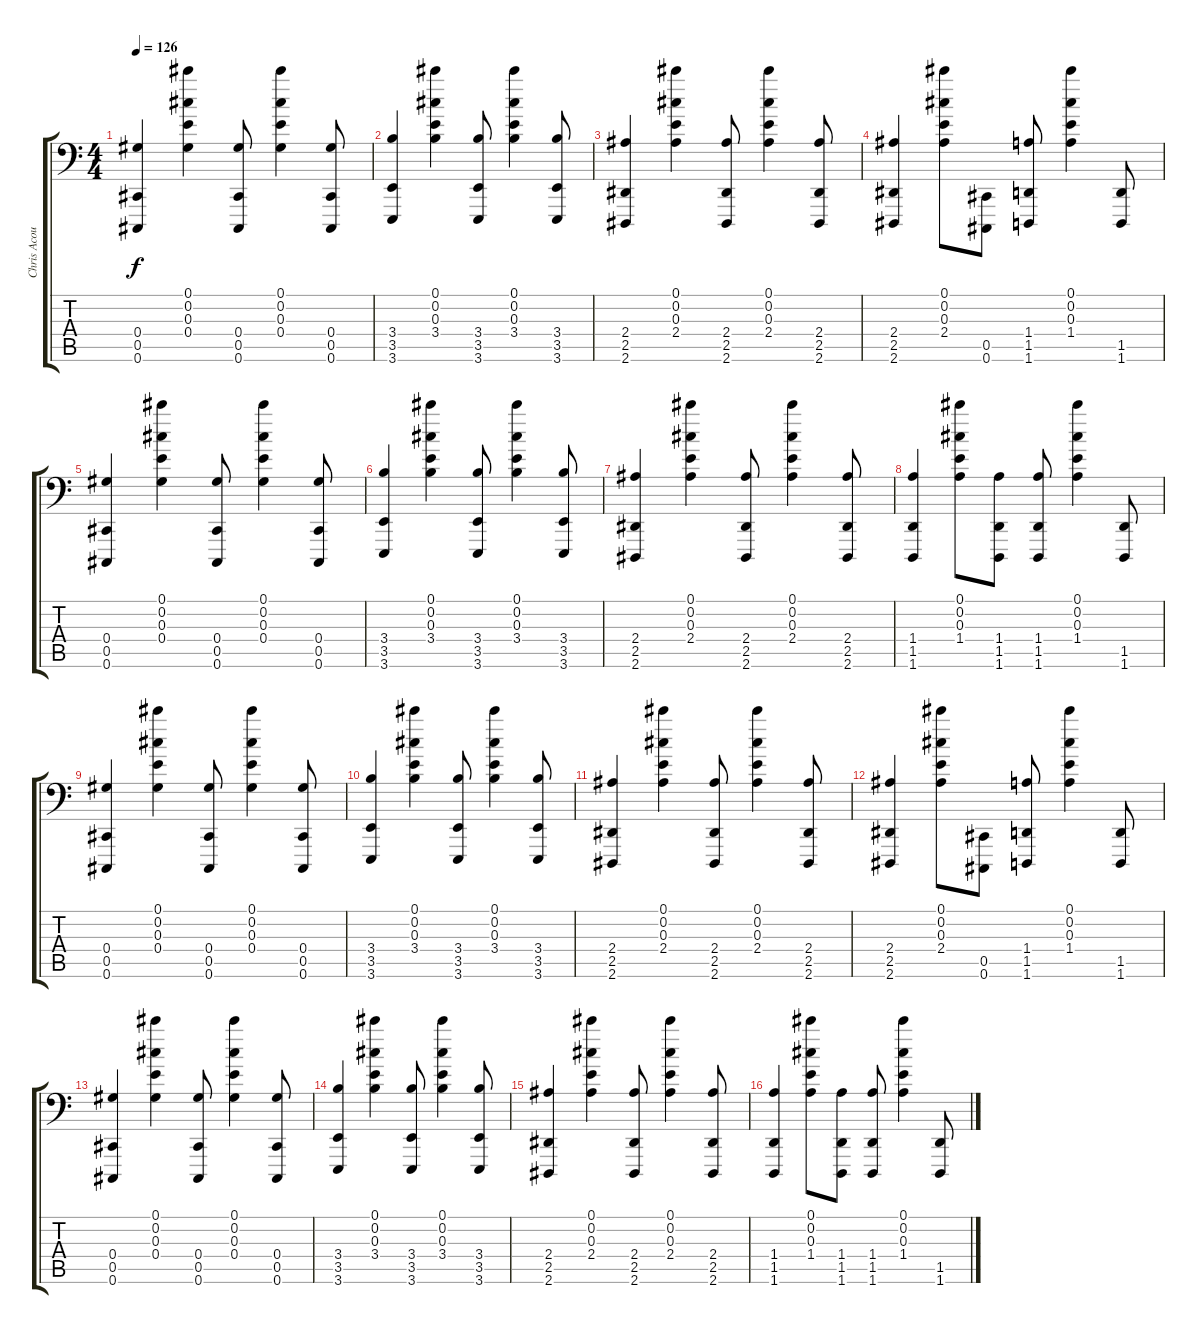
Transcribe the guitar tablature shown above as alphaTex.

\track ("Chris Acoustic" "Chris Acou") {instrument acousticguitarsteel}
\staff {score tabs}
\tuning (Db5 Db4 E3 Ab2 Db1 Db0) {hide}
\ts (4 4)
\tempo 126
\clef f4
\ks c
(0.4 0.5 0.6).4{dy f instrument acousticguitarsteel} (0.1 0.2 0.3 0.4).4 (0.4 0.5 0.6).8 (0.1 0.2 0.3 0.4).4 (0.4 0.5 0.6).8 |
(3.4 3.5 3.6).4 (0.1 0.2 0.3 3.4).4 (3.4 3.5 3.6).8 (0.1 0.2 0.3 3.4).4 (3.4 3.5 3.6).8 |
(2.4 2.5 2.6).4 (0.1 0.2 0.3 2.4).4 (2.4 2.5 2.6).8 (0.1 0.2 0.3 2.4).4 (2.4 2.5 2.6).8 |
(2.4 2.5 2.6).4 (0.1 0.2 0.3 2.4).8 (0.5 0.6).8 (1.4 1.5 1.6).8 (0.1 0.2 0.3 1.4).4 (1.5 1.6).8 |
(0.4 0.5 0.6).4{instrument acousticguitarsteel} (0.1 0.2 0.3 0.4).4 (0.4 0.5 0.6).8 (0.1 0.2 0.3 0.4).4 (0.4 0.5 0.6).8 |
(3.4 3.5 3.6).4 (0.1 0.2 0.3 3.4).4 (3.4 3.5 3.6).8 (0.1 0.2 0.3 3.4).4 (3.4 3.5 3.6).8 |
(2.4 2.5 2.6).4 (0.1 0.2 0.3 2.4).4 (2.4 2.5 2.6).8 (0.1 0.2 0.3 2.4).4 (2.4 2.5 2.6).8 |
(1.4 1.5 1.6).4 (0.1 0.2 0.3 1.4).8 (1.4 1.5 1.6).8 (1.4 1.5 1.6).8 (0.1 0.2 0.3 1.4).4 (1.5 1.6).8 |
(0.4 0.5 0.6).4 (0.1 0.2 0.3 0.4).4 (0.4 0.5 0.6).8 (0.1 0.2 0.3 0.4).4 (0.4 0.5 0.6).8 |
(3.4 3.5 3.6).4 (0.1 0.2 0.3 3.4).4 (3.4 3.5 3.6).8 (0.1 0.2 0.3 3.4).4 (3.4 3.5 3.6).8 |
(2.4 2.5 2.6).4 (0.1 0.2 0.3 2.4).4 (2.4 2.5 2.6).8 (0.1 0.2 0.3 2.4).4 (2.4 2.5 2.6).8 |
(2.4 2.5 2.6).4 (0.1 0.2 0.3 2.4).8 (0.5 0.6).8 (1.4 1.5 1.6).8 (0.1 0.2 0.3 1.4).4 (1.5 1.6).8 |
(0.4 0.5 0.6).4{instrument acousticguitarsteel} (0.1 0.2 0.3 0.4).4 (0.4 0.5 0.6).8 (0.1 0.2 0.3 0.4).4 (0.4 0.5 0.6).8 |
(3.4 3.5 3.6).4 (0.1 0.2 0.3 3.4).4 (3.4 3.5 3.6).8 (0.1 0.2 0.3 3.4).4 (3.4 3.5 3.6).8 |
(2.4 2.5 2.6).4 (0.1 0.2 0.3 2.4).4 (2.4 2.5 2.6).8 (0.1 0.2 0.3 2.4).4 (2.4 2.5 2.6).8 |
(1.4 1.5 1.6).4 (0.1 0.2 0.3 1.4).8 (1.4 1.5 1.6).8 (1.4 1.5 1.6).8 (0.1 0.2 0.3 1.4).4 (1.5 1.6).8
